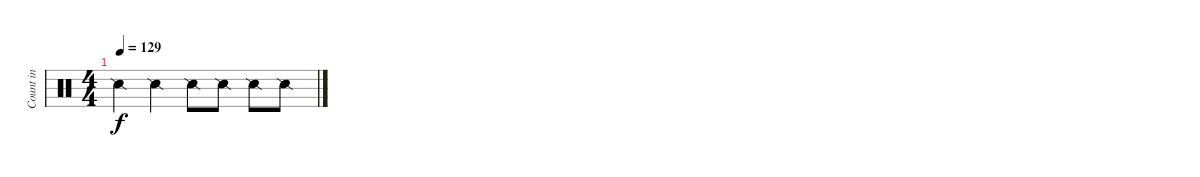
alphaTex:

\track ("Count in" "Count in") {instrument percussion}
\staff {score}
\articulation defaults
\ts (4 4)
\tempo 129
\clef neutral
\ks c "Snare (side stick) 2".4{dy f} "Snare (side stick) 2".4 "Snare (side stick) 2".8 "Snare (side stick) 2".8 "Snare (side stick) 2".8 "Snare (side stick) 2".8
